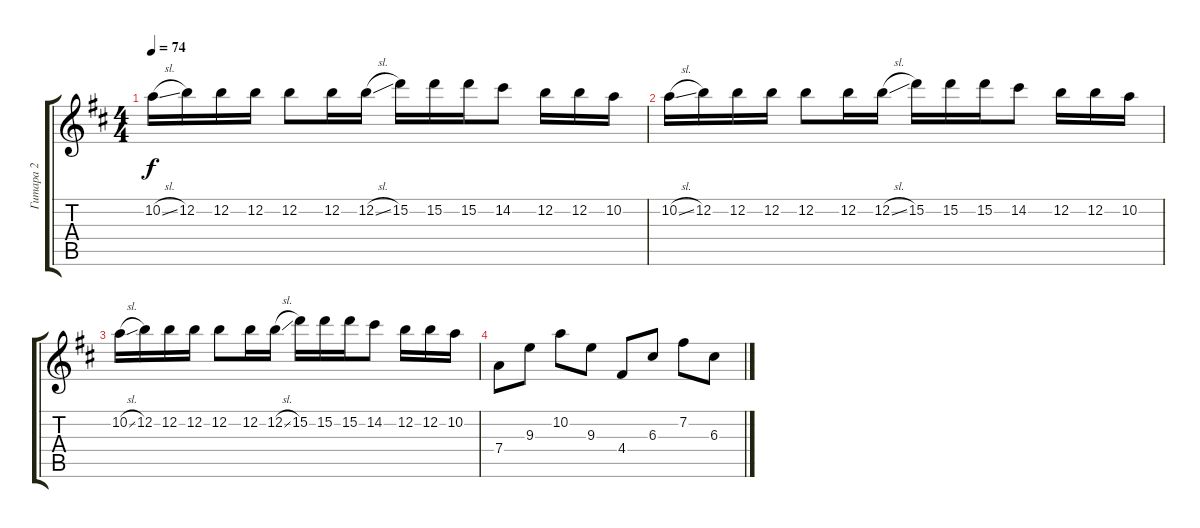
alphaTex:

\track ("Гитара 2" "Гитара 2") {instrument distortionguitar}
\staff {score tabs}
\tuning (E4 B3 G3 D3 A2 E2) {hide}
\ts (4 4)
\tempo 74
\clef g2
\ks bminor
10.2{sl}.16{dy f} 12.2.16 12.2.16 12.2.16 12.2.8 12.2.16 12.2{sl}.16 15.2.16 15.2.16 15.2.16 14.2.8 12.2.16 12.2.16 10.2.16 |
10.2{sl}.16 12.2.16 12.2.16 12.2.16 12.2.8 12.2.16 12.2{sl}.16 15.2.16 15.2.16 15.2.16 14.2.8 12.2.16 12.2.16 10.2.16 |
10.2{sl}.16 12.2.16 12.2.16 12.2.16 12.2.8 12.2.16 12.2{sl}.16 15.2.16 15.2.16 15.2.16 14.2.8 12.2.16 12.2.16 10.2.16 |
7.4.8 9.3.8 10.2.8 9.3.8 4.4.8 6.3.8 7.2.8 6.3.8
